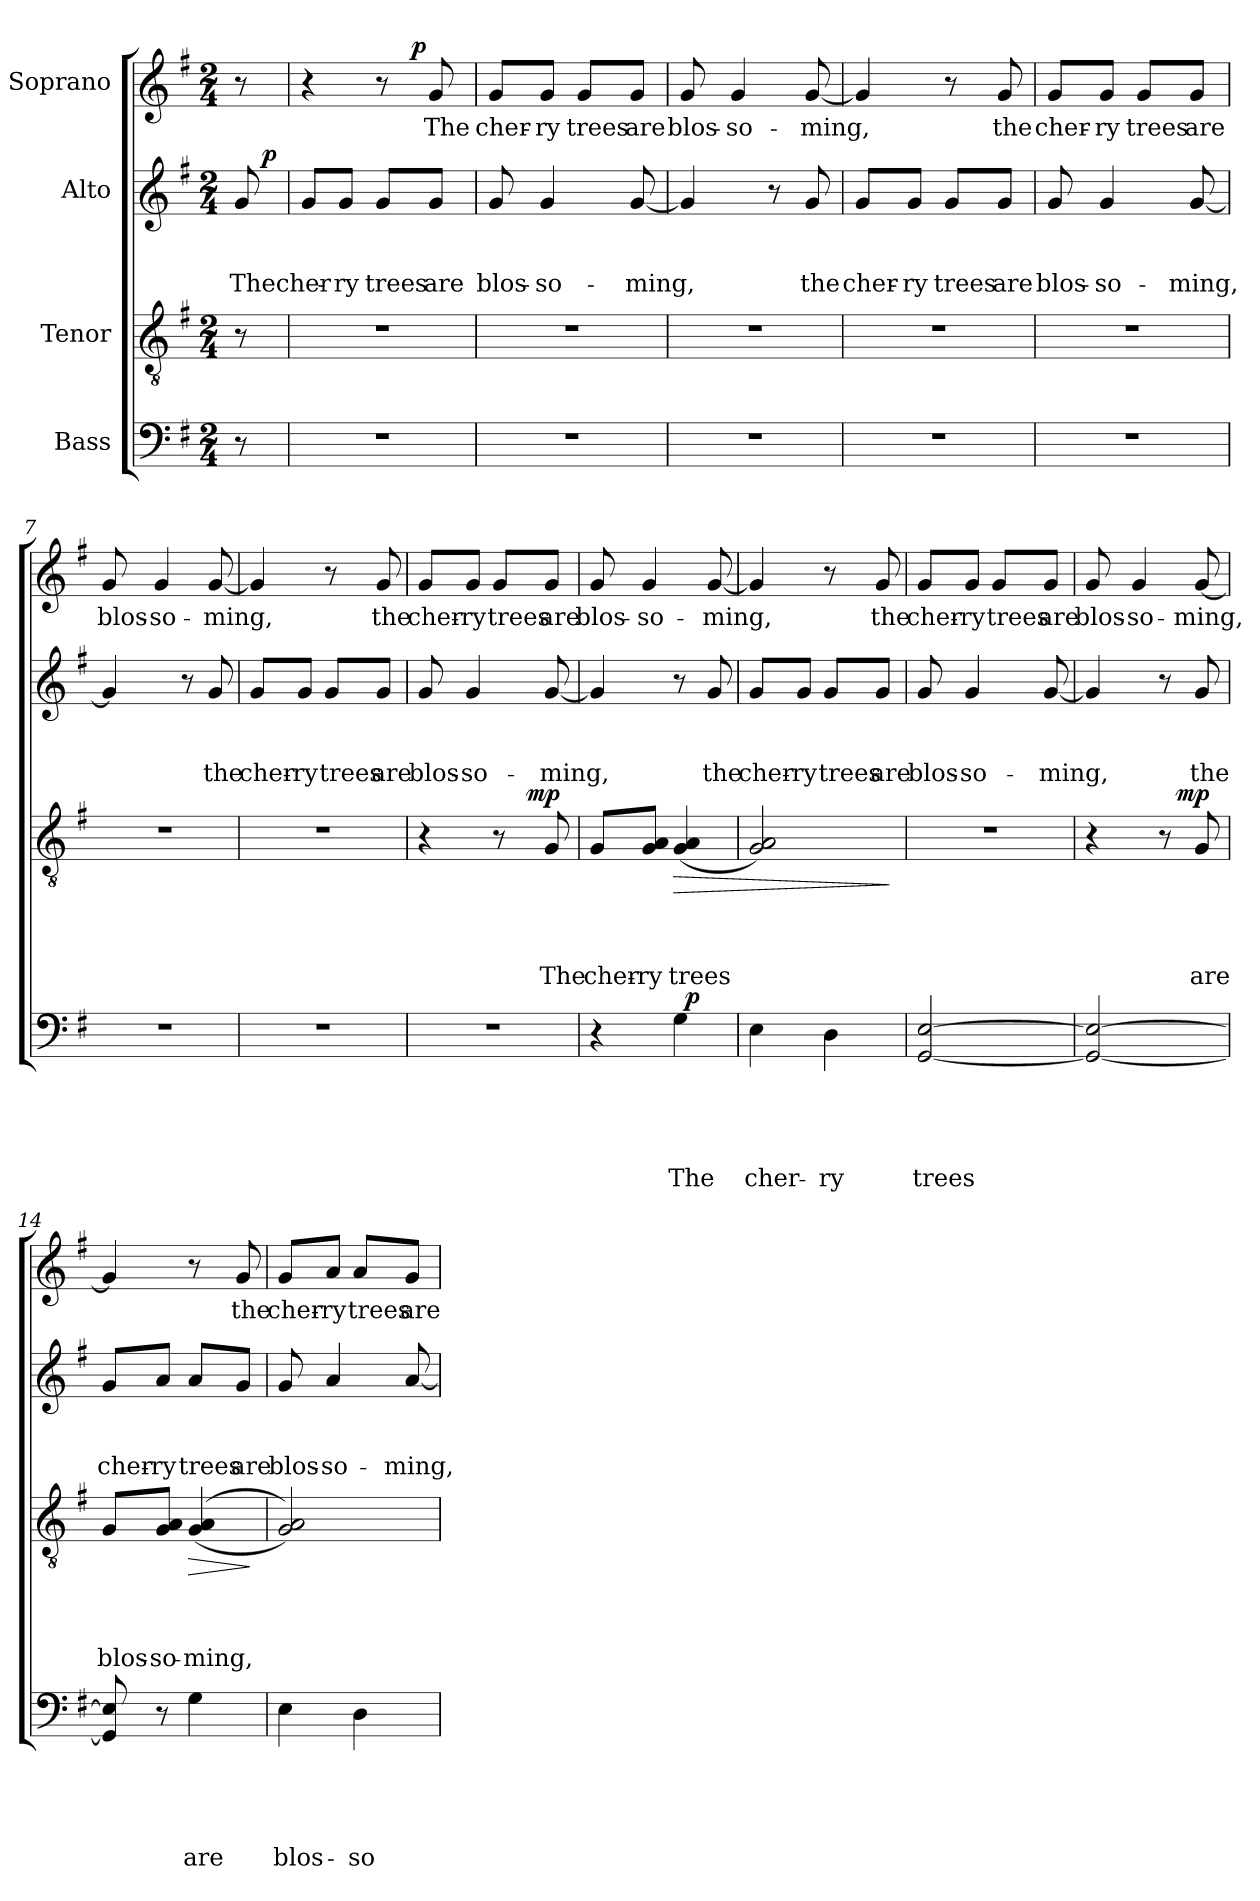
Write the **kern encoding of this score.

**kern	**text	**text	**text	**text	**text	**dynam	**kern	**text	**text	**text	**text	**dynam	**kern	**text	**text	**text	**dynam	**kern	**text	**dynam
*part4	*part4	*part4	*part4	*part4	*part4	*part4	*part3	*part3	*part3	*part3	*part3	*part3	*part2	*part2	*part2	*part2	*part2	*part1	*part1	*part1
*staff4	*staff4	*staff4	*staff4	*staff4	*staff4	*staff4	*staff3	*staff3	*staff3	*staff3	*staff3	*staff3	*staff2	*staff2	*staff2	*staff2	*staff2	*staff1	*staff1	*staff1
*I"Bass	*	*	*	*	*	*	*I"Tenor	*	*	*	*	*	*I"Alto	*	*	*	*	*I"Soprano	*	*
*clefF4	*	*	*	*	*	*	*clefGv2	*	*	*	*	*	*clefG2	*	*	*	*	*clefG2	*	*
*k[f#]	*	*	*	*	*	*	*k[f#]	*	*	*	*	*	*k[f#]	*	*	*	*	*k[f#]	*	*
*G:	*	*	*	*	*	*	*G:	*	*	*	*	*	*G:	*	*	*	*	*G:	*	*
*M2/4	*	*	*	*	*	*	*M2/4	*	*	*	*	*	*M2/4	*	*	*	*	*M2/4	*	*
=1	=1	=1	=1	=1	=1	=1	=1	=1	=1	=1	=1	=1	=1	=1	=1	=1	=1	=1	=1	=1
!	!	!	!	!	!	!	!	!	!	!	!	!	!	!	!	!LO:LY:b	!	!	!	!
*	*	*	*	*	*	*	*	*	*	*	*	*	*^	*	*	*	*	*	*	*
8r	.	.	.	.	.	.	8r	.	.	.	.	.	8g/	16ryy	.	.	Thecher-	.	8r	.	.
!	!	!	!	!	!	!	!	!	!	!	!	!	!	!	!	!	!	!LO:DY:a	!	!	!
.	.	.	.	.	.	.	.	.	.	.	.	.	.	16ryy	.	.	.	p	.	.	.
=2	=2	=2	=2	=2	=2	=2	=2	=2	=2	=2	=2	=2	=2	=2	=2	=2	=2	=2	=2	=2	=2
!LO:N:vis=1	!	!	!	!	!	!	!LO:N:vis=1	!	!	!	!	!	!	!	!	!	!	!	!	!	!
*	*	*	*	*	*	*	*	*	*	*	*	*	*v	*v	*	*	*	*	*^	*	*
2r	.	.	.	.	.	.	2r	.	.	.	.	.	8g/L	.	.	.	.	4r	4ryy	.	.
!	!	!	!	!	!	!	!	!	!	!	!	!	!	!	!	!LO:LY:b	!	!	!	!	!
.	.	.	.	.	.	.	.	.	.	.	.	.	8g/J	.	.	-ry	.	.	.	.	.
!	!	!	!	!	!	!	!	!	!	!	!	!	!	!	!	!LO:LY:b	!	!	!	!	!
.	.	.	.	.	.	.	.	.	.	.	.	.	8g/L	.	.	trees	.	8r	16.ryy	.	.
!	!	!	!	!	!	!	!	!	!	!	!	!	!	!	!	!	!	!	!	!	!LO:DY:a
.	.	.	.	.	.	.	.	.	.	.	.	.	.	.	.	.	.	.	8ryy	.	p
!	!	!	!	!	!	!	!	!	!	!	!	!	!	!	!	!LO:LY:b	!	!	!	!LO:LY:b	!
.	.	.	.	.	.	.	.	.	.	.	.	.	8g/J	.	.	are	.	8g/	.	The	.
.	.	.	.	.	.	.	.	.	.	.	.	.	.	.	.	.	.	.	32ryy	.	.
=3	=3	=3	=3	=3	=3	=3	=3	=3	=3	=3	=3	=3	=3	=3	=3	=3	=3	=3	=3	=3	=3
!LO:N:vis=1	!	!	!	!	!	!	!LO:N:vis=1	!	!	!	!	!	!	!	!	!LO:LY:b	!	!	!	!LO:LY:b	!
*	*	*	*	*	*	*	*	*	*	*	*	*	*	*	*	*	*	*v	*v	*	*
2r	.	.	.	.	.	.	2r	.	.	.	.	.	8g/	.	.	blos-	.	8g/L	cher-	.
!	!	!	!	!	!	!	!	!	!	!	!	!	!	!	!	!LO:LY:b	!	!	!LO:LY:b	!
.	.	.	.	.	.	.	.	.	.	.	.	.	4g/	.	.	-so-	.	8g/J	-ry	.
!	!	!	!	!	!	!	!	!	!	!	!	!	!	!	!	!	!	!	!LO:LY:b	!
.	.	.	.	.	.	.	.	.	.	.	.	.	.	.	.	.	.	8g/L	trees	.
!	!	!	!	!	!	!	!	!	!	!	!	!	!	!	!	!LO:LY:b	!	!	!LO:LY:b	!
.	.	.	.	.	.	.	.	.	.	.	.	.	[<8g/	.	.	-ming,	.	8g/J	are	.
=4	=4	=4	=4	=4	=4	=4	=4	=4	=4	=4	=4	=4	=4	=4	=4	=4	=4	=4	=4	=4
!LO:N:vis=1	!	!	!	!	!	!	!LO:N:vis=1	!	!	!	!	!	!	!	!	!	!	!	!LO:LY:b	!
2r	.	.	.	.	.	.	2r	.	.	.	.	.	4g/]	.	.	.	.	8g/	blos-	.
!	!	!	!	!	!	!	!	!	!	!	!	!	!	!	!	!	!	!	!LO:LY:b	!
.	.	.	.	.	.	.	.	.	.	.	.	.	.	.	.	.	.	4g/	-so-	.
.	.	.	.	.	.	.	.	.	.	.	.	.	8r	.	.	.	.	.	.	.
!	!	!	!	!	!	!	!	!	!	!	!	!	!	!	!	!LO:LY:b	!	!	!LO:LY:b	!
.	.	.	.	.	.	.	.	.	.	.	.	.	8g/	.	.	the	.	[<8g/	-ming,	.
=5	=5	=5	=5	=5	=5	=5	=5	=5	=5	=5	=5	=5	=5	=5	=5	=5	=5	=5	=5	=5
!LO:N:vis=1	!	!	!	!	!	!	!LO:N:vis=1	!	!	!	!	!	!	!	!	!LO:LY:b	!	!	!	!
2r	.	.	.	.	.	.	2r	.	.	.	.	.	8g/L	.	.	cher-	.	4g/]	.	.
!	!	!	!	!	!	!	!	!	!	!	!	!	!	!	!	!LO:LY:b	!	!	!	!
.	.	.	.	.	.	.	.	.	.	.	.	.	8g/J	.	.	-ry	.	.	.	.
!	!	!	!	!	!	!	!	!	!	!	!	!	!	!	!	!LO:LY:b	!	!	!	!
.	.	.	.	.	.	.	.	.	.	.	.	.	8g/L	.	.	trees	.	8r	.	.
!	!	!	!	!	!	!	!	!	!	!	!	!	!	!	!	!LO:LY:b	!	!	!LO:LY:b	!
.	.	.	.	.	.	.	.	.	.	.	.	.	8g/J	.	.	are	.	8g/	the	.
=6	=6	=6	=6	=6	=6	=6	=6	=6	=6	=6	=6	=6	=6	=6	=6	=6	=6	=6	=6	=6
!LO:N:vis=1	!	!	!	!	!	!	!LO:N:vis=1	!	!	!	!	!	!	!	!	!LO:LY:b	!	!	!LO:LY:b	!
2r	.	.	.	.	.	.	2r	.	.	.	.	.	8g/	.	.	blos-	.	8g/L	cher-	.
!	!	!	!	!	!	!	!	!	!	!	!	!	!	!	!	!LO:LY:b	!	!	!LO:LY:b	!
.	.	.	.	.	.	.	.	.	.	.	.	.	4g/	.	.	-so-	.	8g/J	-ry	.
!	!	!	!	!	!	!	!	!	!	!	!	!	!	!	!	!	!	!	!LO:LY:b	!
.	.	.	.	.	.	.	.	.	.	.	.	.	.	.	.	.	.	8g/L	trees	.
!	!	!	!	!	!	!	!	!	!	!	!	!	!	!	!	!LO:LY:b	!	!	!LO:LY:b	!
.	.	.	.	.	.	.	.	.	.	.	.	.	[<8g/	.	.	-ming,	.	8g/J	are	.
=7	=7	=7	=7	=7	=7	=7	=7	=7	=7	=7	=7	=7	=7	=7	=7	=7	=7	=7	=7	=7
!LO:N:vis=1	!	!	!	!	!	!	!LO:N:vis=1	!	!	!	!	!	!	!	!	!	!	!	!LO:LY:b	!
2r	.	.	.	.	.	.	2r	.	.	.	.	.	4g/]	.	.	.	.	8g/	blos-	.
!	!	!	!	!	!	!	!	!	!	!	!	!	!	!	!	!	!	!	!LO:LY:b	!
.	.	.	.	.	.	.	.	.	.	.	.	.	.	.	.	.	.	4g/	-so-	.
.	.	.	.	.	.	.	.	.	.	.	.	.	8r	.	.	.	.	.	.	.
!	!	!	!	!	!	!	!	!	!	!	!	!	!	!	!	!LO:LY:b	!	!	!LO:LY:b	!
.	.	.	.	.	.	.	.	.	.	.	.	.	8g/	.	.	the	.	[<8g/	-ming,	.
!!LO:LB:g=z
=8	=8	=8	=8	=8	=8	=8	=8	=8	=8	=8	=8	=8	=8	=8	=8	=8	=8	=8	=8	=8
!LO:N:vis=1	!	!	!	!	!	!	!LO:N:vis=1	!	!	!	!	!	!	!	!	!LO:LY:b	!	!	!	!
2r	.	.	.	.	.	.	2r	.	.	.	.	.	8g/L	.	.	cher-	.	4g/]	.	.
!	!	!	!	!	!	!	!	!	!	!	!	!	!	!	!	!LO:LY:b	!	!	!	!
.	.	.	.	.	.	.	.	.	.	.	.	.	8g/J	.	.	-ry	.	.	.	.
!	!	!	!	!	!	!	!	!	!	!	!	!	!	!	!	!LO:LY:b	!	!	!	!
.	.	.	.	.	.	.	.	.	.	.	.	.	8g/L	.	.	trees	.	8r	.	.
!	!	!	!	!	!	!	!	!	!	!	!	!	!	!	!	!LO:LY:b	!	!	!LO:LY:b	!
.	.	.	.	.	.	.	.	.	.	.	.	.	8g/J	.	.	are	.	8g/	the	.
=9	=9	=9	=9	=9	=9	=9	=9	=9	=9	=9	=9	=9	=9	=9	=9	=9	=9	=9	=9	=9
!LO:N:vis=1	!	!	!	!	!	!	!	!	!	!	!	!	!	!	!	!LO:LY:b	!	!	!LO:LY:b	!
*	*	*	*	*	*	*	*^	*	*	*	*	*	*	*	*	*	*	*	*	*
2r	.	.	.	.	.	.	4r	4ryy	.	.	.	.	.	8g/	.	.	blos-	.	8g/L	cher-	.
!	!	!	!	!	!	!	!	!	!	!	!	!	!	!	!	!	!LO:LY:b	!	!	!LO:LY:b	!
.	.	.	.	.	.	.	.	.	.	.	.	.	.	4g/	.	.	-so-	.	8g/J	-ry	.
!	!	!	!	!	!	!	!	!	!	!	!	!	!	!	!	!	!	!	!	!LO:LY:b	!
.	.	.	.	.	.	.	8r	16.ryy	.	.	.	.	.	.	.	.	.	.	8g/L	trees	.
!	!	!	!	!	!	!	!	!	!	!	!	!	!LO:DY:a	!	!	!	!	!	!	!	!
.	.	.	.	.	.	.	.	8ryy	.	.	.	.	mp	.	.	.	.	.	.	.	.
!	!	!	!	!	!	!	!	!	!	!	!	!LO:LY:b	!	!	!	!	!LO:LY:b	!	!	!LO:LY:b	!
.	.	.	.	.	.	.	8G/	.	.	.	.	The	.	[<8g/	.	.	-ming,	.	8g/J	are	.
.	.	.	.	.	.	.	.	32ryy	.	.	.	.	.	.	.	.	.	.	.	.	.
=10	=10	=10	=10	=10	=10	=10	=10	=10	=10	=10	=10	=10	=10	=10	=10	=10	=10	=10	=10	=10	=10
!	!	!	!	!	!	!	!	!	!	!	!	!LO:LY:b	!	!	!	!	!	!	!	!LO:LY:b	!
*^	*	*	*	*	*	*	*v	*v	*	*	*	*	*	*	*	*	*	*	*	*	*
4r	4ryy	.	.	.	.	.	.	8G/L	.	.	.	cher-	.	4g/]	.	.	.	.	8g/	blos-	.
!	!	!	!	!	!	!	!	!	!	!	!	!LO:LY:b	!	!	!	!	!	!	!	!LO:LY:b	!
.	.	.	.	.	.	.	.	8G/ 8A/J	.	.	.	-ry	.	.	.	.	.	.	4g/	-so-	.
!	!	!	!	!	!	!LO:LY:b	!	!	!	!	!	!LO:LY:b	!LO:HP:b	!	!	!	!	!	!	!	!
4G\	32ryy	.	.	.	.	The	.	(4G/ 4A/	.	.	.	trees	>	8r	.	.	.	.	.	.	.
!	!	!	!	!	!	!	!LO:DY:a	!	!	!	!	!	!	!	!	!	!	!	!	!	!
.	8..ryy	.	.	.	.	.	p	.	.	.	.	.	.	.	.	.	.	.	.	.	.
!	!	!	!	!	!	!	!	!	!	!	!	!	!	!	!	!	!LO:LY:b	!	!	!LO:LY:b	!
.	.	.	.	.	.	.	.	.	.	.	.	.	.	8g/	.	.	the	.	[<8g/	-ming,	.
=11	=11	=11	=11	=11	=11	=11	=11	=11	=11	=11	=11	=11	=11	=11	=11	=11	=11	=11	=11	=11	=11
!	!	!	!	!	!	!LO:LY:b	!	!	!	!	!	!	!	!	!	!	!LO:LY:b	!	!	!	!
*v	*v	*	*	*	*	*	*	*	*	*	*	*	*	*	*	*	*	*	*	*	*
4E\	.	.	.	.	cher-	.	2G/ 2A/)	.	.	.	.	.	8g/L	.	.	cher-	.	4g/]	.	.
!	!	!	!	!	!	!	!	!	!	!	!	!	!	!	!	!LO:LY:b	!	!	!	!
.	.	.	.	.	.	.	.	.	.	.	.	.	8g/J	.	.	-ry	.	.	.	.
!	!	!	!	!	!LO:LY:b	!	!	!	!	!	!	!	!	!	!	!LO:LY:b	!	!	!	!
4D\	.	.	.	.	-ry	.	.	.	.	.	.	.	8g/L	.	.	trees	.	8r	.	.
!	!	!	!	!	!	!	!	!	!	!	!	!	!	!	!	!LO:LY:b	!	!	!LO:LY:b	!
.	.	.	.	.	.	.	.	.	.	.	.	.	8g/J	.	.	are	.	8g/	the	.
.	.	.	.	.	.	.	.	.	.	.	.	]	.	.	.	.	.	.	.	.
=12	=12	=12	=12	=12	=12	=12	=12	=12	=12	=12	=12	=12	=12	=12	=12	=12	=12	=12	=12	=12
!	!	!	!	!	!LO:LY:b	!	!LO:N:vis=1	!	!	!	!	!	!	!	!	!LO:LY:b	!	!	!LO:LY:b	!
[<2GG/ [>2E/	.	.	.	.	trees	.	2r	.	.	.	.	.	8g/	.	.	blos-	.	8g/L	cher-	.
!	!	!	!	!	!	!	!	!	!	!	!	!	!	!	!	!LO:LY:b	!	!	!LO:LY:b	!
.	.	.	.	.	.	.	.	.	.	.	.	.	4g/	.	.	-so-	.	8g/J	-ry	.
!	!	!	!	!	!	!	!	!	!	!	!	!	!	!	!	!	!	!	!LO:LY:b	!
.	.	.	.	.	.	.	.	.	.	.	.	.	.	.	.	.	.	8g/L	trees	.
!	!	!	!	!	!	!	!	!	!	!	!	!	!	!	!	!LO:LY:b	!	!	!LO:LY:b	!
.	.	.	.	.	.	.	.	.	.	.	.	.	[<8g/	.	.	-ming,	.	8g/J	are	.
=13	=13	=13	=13	=13	=13	=13	=13	=13	=13	=13	=13	=13	=13	=13	=13	=13	=13	=13	=13	=13
!	!	!	!	!	!	!	!	!	!	!	!	!	!	!	!	!	!	!	!LO:LY:b	!
*	*	*	*	*	*	*	*^	*	*	*	*	*	*	*	*	*	*	*	*	*
2GG/_ 2E/_	.	.	.	.	.	.	4r	4ryy	.	.	.	.	.	4g/]	.	.	.	.	8g/	blos-	.
!	!	!	!	!	!	!	!	!	!	!	!	!	!	!	!	!	!	!	!	!LO:LY:b	!
.	.	.	.	.	.	.	.	.	.	.	.	.	.	.	.	.	.	.	4g/	-so-	.
.	.	.	.	.	.	.	8r	16ryy	.	.	.	.	.	8r	.	.	.	.	.	.	.
!	!	!	!	!	!	!	!	!	!	!	!	!	!LO:DY:a	!	!	!	!	!	!	!	!
.	.	.	.	.	.	.	.	8.ryy	.	.	.	.	mp	.	.	.	.	.	.	.	.
!	!	!	!	!	!	!	!	!	!	!	!	!LO:LY:b	!	!	!	!	!LO:LY:b	!	!	!LO:LY:b	!
.	.	.	.	.	.	.	8G/	.	.	.	.	are	.	8g/	.	.	the	.	[<8g/	-ming,	.
=14	=14	=14	=14	=14	=14	=14	=14	=14	=14	=14	=14	=14	=14	=14	=14	=14	=14	=14	=14	=14	=14
!	!	!	!	!	!	!	!	!	!	!	!	!LO:LY:b	!	!	!	!	!LO:LY:b	!	!	!	!
*	*	*	*	*	*	*	*v	*v	*	*	*	*	*	*	*	*	*	*	*	*	*
8GG/] 8E/]	.	.	.	.	.	.	8G/L	.	.	.	blos-	.	8g/L	.	.	cher-	.	4g/]	.	.
!	!	!	!	!	!	!	!	!	!	!	!LO:LY:b	!	!	!	!	!LO:LY:b	!	!	!	!
8r	.	.	.	.	.	.	8G/ 8A/J	.	.	.	-so-	.	8a/J	.	.	-ry	.	.	.	.
!	!	!	!	!	!LO:LY:b	!	!	!	!	!	!LO:LY:b	!LO:HP:b	!	!	!	!LO:LY:b	!	!	!	!
4G\	.	.	.	.	are	.	(<(4G/ 4A/	.	.	.	-ming,	>	8a/L	.	.	trees	.	8r	.	.
!	!	!	!	!	!	!	!	!	!	!	!	!	!	!	!	!LO:LY:b	!	!	!LO:LY:b	!
.	.	.	.	.	.	.	.	.	.	.	.	.	8g/J	.	.	are	.	8g/	the	.
.	.	.	.	.	.	.	.	.	.	.	.	]	.	.	.	.	.	.	.	.
!!LO:PB:g=z
=15	=15	=15	=15	=15	=15	=15	=15	=15	=15	=15	=15	=15	=15	=15	=15	=15	=15	=15	=15	=15
!	!	!	!	!	!LO:LY:b	!	!	!	!	!	!	!	!	!	!	!LO:LY:b	!	!	!LO:LY:b	!
4E\	.	.	.	.	blos-	.	2G/ 2A/))	.	.	.	.	.	8g/	.	.	blos-	.	8g/L	cher-	.
!	!	!	!	!	!	!	!	!	!	!	!	!	!	!	!	!LO:LY:b	!	!	!LO:LY:b	!
.	.	.	.	.	.	.	.	.	.	.	.	.	4a/	.	.	-so-	.	8a/J	-ry	.
!	!	!	!	!	!LO:LY:b	!	!	!	!	!	!	!	!	!	!	!	!	!	!LO:LY:b	!
4D\	.	.	.	.	-so-	.	.	.	.	.	.	.	.	.	.	.	.	8a/L	trees	.
!	!	!	!	!	!	!	!	!	!	!	!	!	!	!	!	!LO:LY:b	!	!	!LO:LY:b	!
.	.	.	.	.	.	.	.	.	.	.	.	.	[<8a/	.	.	-ming,	.	8g/J	are	.
=	=	=	=	=	=	=	=	=	=	=	=	=	=	=	=	=	=	=	=	=
*-	*-	*-	*-	*-	*-	*-	*-	*-	*-	*-	*-	*-	*-	*-	*-	*-	*-	*-	*-	*-
